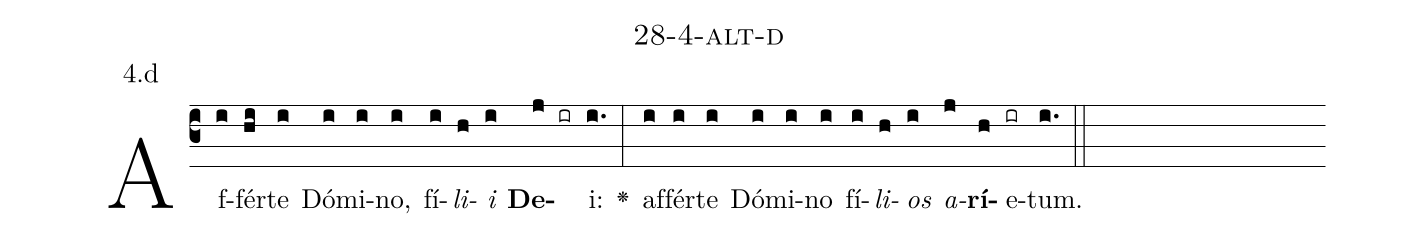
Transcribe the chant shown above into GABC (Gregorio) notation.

name: 28-4-alt-d;
annotation: 4.d;
%%
(c3)Af(i)fér(hi)te(i) Dó(i)mi(i)no,(i) fí(i)<i>li</i>(h)<i>i</i>(i) <b>De</b>(j ir)i:(i.) <v>\greheightstar</v>(:) af(i)fér(i)te(i) Dó(i)mi(i)no(i) fí(i)<i>li</i>(h)<i>os</i>(i) <i>a</i>(j)<b>rí</b>(h)e(ir)tum.(i.) (::)


%E(i) u(h) o(i) u(j) a(h) e.(i.) (::)
